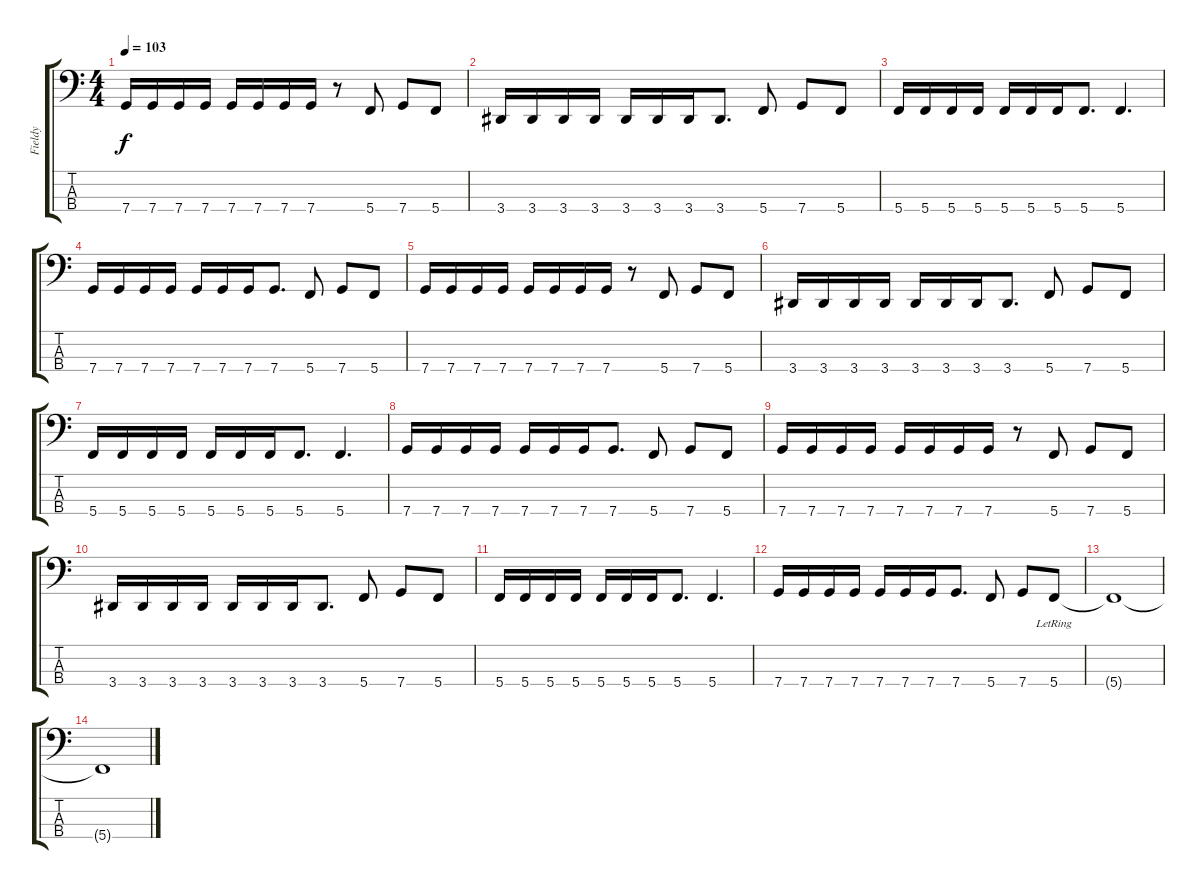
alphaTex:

\track ("Fieldy" "Fieldy") {instrument electricbassfinger}
\staff {score tabs}
\tuning (F2 C2 G1 C1) {hide}
\ts (4 4)
\tempo 103
\clef f4
\ks c
7.4.16{dy f} 7.4.16 7.4.16 7.4.16 7.4.16 7.4.16 7.4.16 7.4.16 r.8 5.4.8 7.4.8 5.4.8 |
3.4.16 3.4.16 3.4.16 3.4.16 3.4.16 3.4.16 3.4.16 3.4.8{d} 5.4.8 7.4.8 5.4.8 |
5.4.16 5.4.16 5.4.16 5.4.16 5.4.16 5.4.16 5.4.16 5.4.8{d} 5.4.4{d} |
7.4.16 7.4.16 7.4.16 7.4.16 7.4.16 7.4.16 7.4.16 7.4.8{d} 5.4.8 7.4.8 5.4.8 |
7.4.16 7.4.16 7.4.16 7.4.16 7.4.16 7.4.16 7.4.16 7.4.16 r.8 5.4.8 7.4.8 5.4.8 |
3.4.16 3.4.16 3.4.16 3.4.16 3.4.16 3.4.16 3.4.16 3.4.8{d} 5.4.8 7.4.8 5.4.8 |
5.4.16 5.4.16 5.4.16 5.4.16 5.4.16 5.4.16 5.4.16 5.4.8{d} 5.4.4{d} |
7.4.16 7.4.16 7.4.16 7.4.16 7.4.16 7.4.16 7.4.16 7.4.8{d} 5.4.8 7.4.8 5.4.8 |
7.4.16 7.4.16 7.4.16 7.4.16 7.4.16 7.4.16 7.4.16 7.4.16 r.8 5.4.8 7.4.8 5.4.8 |
3.4.16 3.4.16 3.4.16 3.4.16 3.4.16 3.4.16 3.4.16 3.4.8{d} 5.4.8 7.4.8 5.4.8 |
5.4.16 5.4.16 5.4.16 5.4.16 5.4.16 5.4.16 5.4.16 5.4.8{d} 5.4.4{d} |
7.4.16 7.4.16 7.4.16 7.4.16 7.4.16 7.4.16 7.4.16 7.4.8{d} 5.4.8 7.4.8 5.4{lr}.8 |
5.4{t}.1 |
5.4{t}.1
